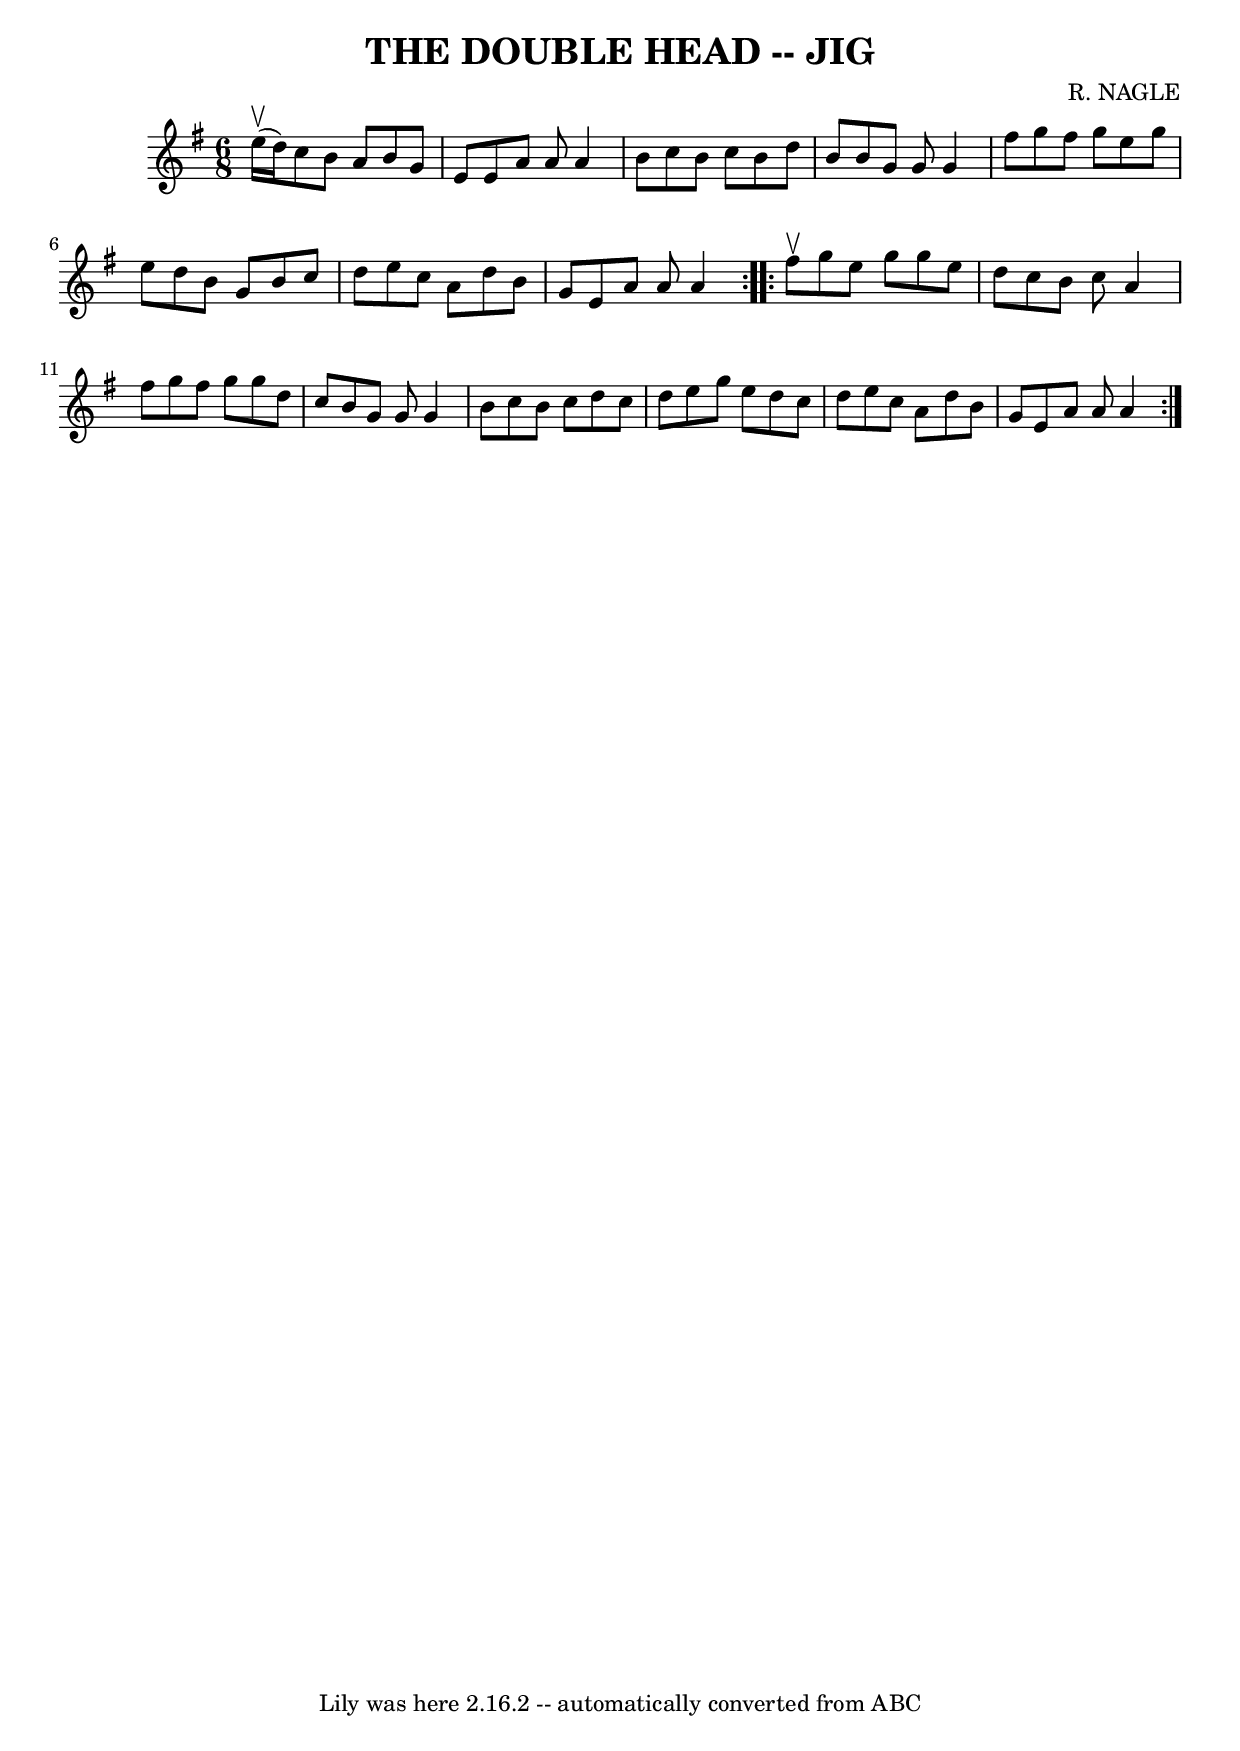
\version "2.7.40"
\include "Mammoth.ily"
\header {
	book = "Ryan's Mammoth Collection of Fiddle Tunes"
	composer = "R. NAGLE"
	crossRefNumber = "1"
	footnotes = ""
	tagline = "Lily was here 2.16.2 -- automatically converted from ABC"
	title = "THE DOUBLE HEAD -- JIG"
}
voicedefault =  {
\set Score.defaultBarType = "empty"

\repeat volta 2 {
\time 6/8 \key a \dorian e''16 (^\upbow d''16)       |
 c''8   
 b'8 a'8 b'8 g'8 e'8    |
 e'8 a'8 a'8 a'4 b'8  
  |
 c''8 b'8 c''8 b'8 d''8 b'8    |
 b'8 g'8 
 g'8 g'4 fis''8        |
 g''8 fis''8 g''8 e''8    
g''8 e''8    |
 d''8 b'8 g'8 b'8 c''8 d''8    
|
 e''8 c''8 a'8 d''8 b'8 g'8    |
 e'8 a'8   
 a'8 a'4    }     \repeat volta 2 { fis''8^\upbow       |
 g''8   
 e''8 g''8 g''8 e''8 d''8    |
 c''8 b'8 c''8 a'4  
 fis''8    |
 g''8 fis''8 g''8 g''8 d''8 c''8    
|
 b'8 g'8 g'8 g'4 b'8        |
 c''8 b'8    
c''8 d''8 c''8 d''8    |
 e''8 g''8 e''8 d''8 c''8 
 d''8    |
 e''8 c''8 a'8 d''8 b'8 g'8    |
   
e'8 a'8 a'8 a'4    }   
}

\score{
    <<

	\context Staff="default"
	{
	    \voicedefault 
	}

    >>
	\layout {
	}
	\midi {}
}
